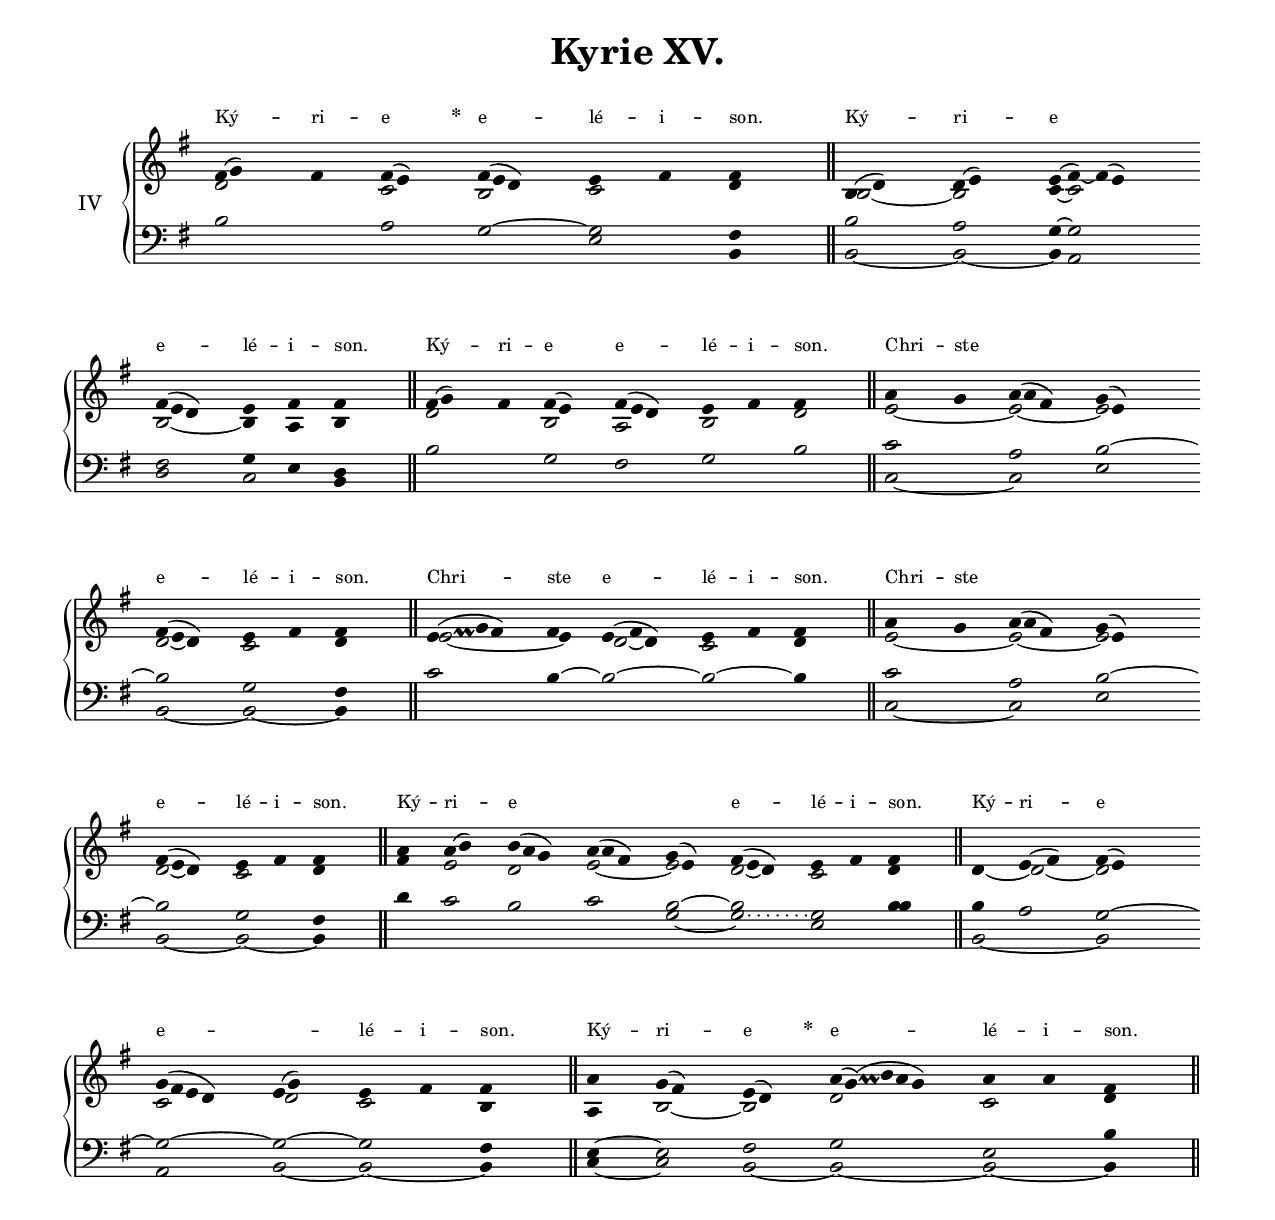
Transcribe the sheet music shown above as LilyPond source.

\version "2.18"
\include "gregorian.ly"
\include "noh2.ily"

%Page reference: page v.84
%(volume.page)

global = {
 \key fis \locrian
 \cadenzaOn 
 \override Glissando #'thickness = #2.0
}

\header {
  title = \markup \center-column {"Kyrie XV." \vspace #1 }
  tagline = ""
  composer = ""
}

\paper {
 #(include-special-characters)
  oddHeaderMarkup = \markup \fill-line {
    \line {}
    \center-column {
      \on-the-fly #first-page     " "
      \on-the-fly #not-first-page ""
    }
    \line { \on-the-fly #print-page-number-check-first \fromproperty #'page:page-number-string }
  }
  evenHeaderMarkup = \markup \fill-line {
    \line { \on-the-fly #print-page-number-check-first \fromproperty #'page:page-number-string }
    \center-column { "" }
    \line {}
  }
}

chantText = \lyricmode {
Ký -- ri -- e 
\set stanza = " * " e -- lé -- i -- son. 
Ký -- ri -- e e -- lé -- i -- son. 
Ký -- ri -- e e -- lé -- i -- son. 
Chri -- ste _ _ e -- lé -- i -- son. 
Chri -- ste e -- lé -- i -- son. 
Chri -- ste _ _ e -- lé -- i -- son. 
Ký -- ri -- e _ _ e -- lé -- i -- son. 
Ký -- ri -- e e -- _ lé -- i -- son. 
Ký -- ri -- e 
\set stanza = " * " e -- lé -- i -- son. }

chantMusic = {
\tieDown   fis'4 ( g'4) fis'4 fis'4 ( e'4)  fis'4 ( e'4 d'4) e'4 fis'4 fis'4 \finalis
 b4 ( d'4) d'4 ( e'4) e'4 ( fis'4) ~ fis'4 ( e'4) \forceBreak
 fis'4 ( e'4 d'4) e'4 fis'4 fis'4 \finalis
 fis'4 ( g'4) fis'4 fis'4 ( e'4) fis'4 ( e'4 d'4) e'4 fis'4 fis'4 \finalis
 a'4 g'4 a'4 ( a'4 fis'4) g'4 ( e'4) \forceBreak
 fis'4 ( e'4 d'4) e'4 fis'4 fis'4 \finalis
 e'4 ( \quil fis' g'4 fis'4) fis'4 e'4 ( fis'4 d'4) e'4 fis'4 fis'4 \finalis
 a'4 g'4 a'4 ( a'4 fis'4) g'4 ( e'4) \forceBreak
 fis'4 ( e'4 d'4) e'4 fis'4 fis'4 \finalis
 a'4 a'4 ( b'4) b'4 ( a'4 g'4) a'4 ( a'4 fis'4) g'4 ( e'4) fis'4 ( e'4 d'4) e'4 fis'4 fis'4 \finalis
 d'4 e'4 ( fis'4) fis'4 ( e'4) \forceBreak
 g'4 ( fis'4 e'4 d'4) e'4 ( g'4) e'4 fis'4 fis'4 \finalis
 a'4 g'4 ( fis'4) e'4 ( d'4)  a'4 ( g'4)( \quil a' b'4 a'4 g'4) a'4 a'4 fis'4 \finalis

}

altoMusic = {
d'2*3/2 c'2 b2*3/2 c'2 d'4 \finalis
b2 ~ b2 c'4 ~ c'2*3/2 b2*3/2 ~ b4 a4 b4 \finalis
d'2*3/2 b2 a2*3/2 b2 d'2*1/2 \finalis
e'2 ~ e'2*3/2 ~ e'2 d'2 ~ d'4 c'2 d'4 \finalis
e'2*4/2 ~ e'4 d'2 ~ d'4 c'2 d'4 \finalis
e'2 ~ e'2*3/2 ~ e'2 d'2 ~ d'4 c'2 d'4 \finalis
fis'4 e'2 d'2*3/2 e'2*3/2 ~ e'2 d'2 ~ d'4 c'2 d'4 \finalis
d'4 ~ d'2 ~ d'2 c'2*4/2 d'2 c'2 b4 \finalis
a4 b2 ~ b2 d'2*6/2 c'2 d'4 \finalis
}

tenorMusic = {
b2*3/2 a2 g2*3/2 ~ g2 fis4 \finalis
b2 a2 g4 ~ g2*3/2 fis2*3/2 g4 e4 d4 \finalis
b2*3/2 g2 fis2*3/2 g2 b2*1/2 \finalis
c'2 a2*3/2 b2 ~ b2*3/2 g2 fis4 \finalis
c'2*4/2 b4 ~ b2*3/2 ~ b2 ~ b4 \finalis
c'2 a2*3/2 b2 ~ b2*3/2 g2 fis4 \finalis
d'4 c'2 b2*3/2 c'2*3/2 b2 ~ b2*3/2 g2 b4 \finalis
b4 a2 g2 ~ g2*4/2 ~ g2 ~ g2 fis4 \finalis
e4 ~ e2 fis2 g2*6/2 e2 b4 \finalis
}

bassMusic = {
r2*8/2 e2 b,4 \finalis
b,2 ~ b,2 ~ b,4 a,2*3/2 d2*3/2 c2 b,4 \finalis
r2*11/2 \finalis
c2 ~ c2*3/2 e2 b,2*3/2 ~ b,2 ~ b,4 \finalis
r2*11/2 \finalis
c2 ~ c2*3/2 e2 b,2*3/2 ~ b,2 ~ b,4 \finalis
r2*9/2 g2 ~ g2*3/2 e2 \shiftRight b4 \finalis
b,2*3/2 ~ b,2 a,2*4/2 b,2 ~ b,2 ~ b,4 \finalis
c4 ~ c2 b,2 ~ b,2*6/2 ~ b,2 ~ b,4 \finalis
}

voiceLines = {
\voiceLineStyle


s2*84/2
\allowVoiceLineBreak
\voiceLine "down" "down" g2*3/2 g2*1/2


}

\score{
  <<
    \new Lyrics
    \new GrandStaff <<
      \set GrandStaff.autoBeaming = ##f
      \set GrandStaff.instrumentName = \markup \center-column {
        "IV"
      }
      \new Staff = up <<
        \new Voice = "chant" {
          \voiceOne \global \chantMusic
        }
        \new Voice {
          \voiceTwo \global \altoMusic
        }
      >>

      \new Staff = down <<
        \clef bass
        \new Voice {
          \voiceOne \global \tenorMusic
        }
        \new Voice {
          \voiceTwo \global \bassMusic
        }
	\new Voice {
        \voiceThree \global \voiceLines
        }
      >>
    >>
    \context Lyrics {
      \lyricsto chant {
      \chantText
    }
    }
  >>
  \layout{
  }
  
}
